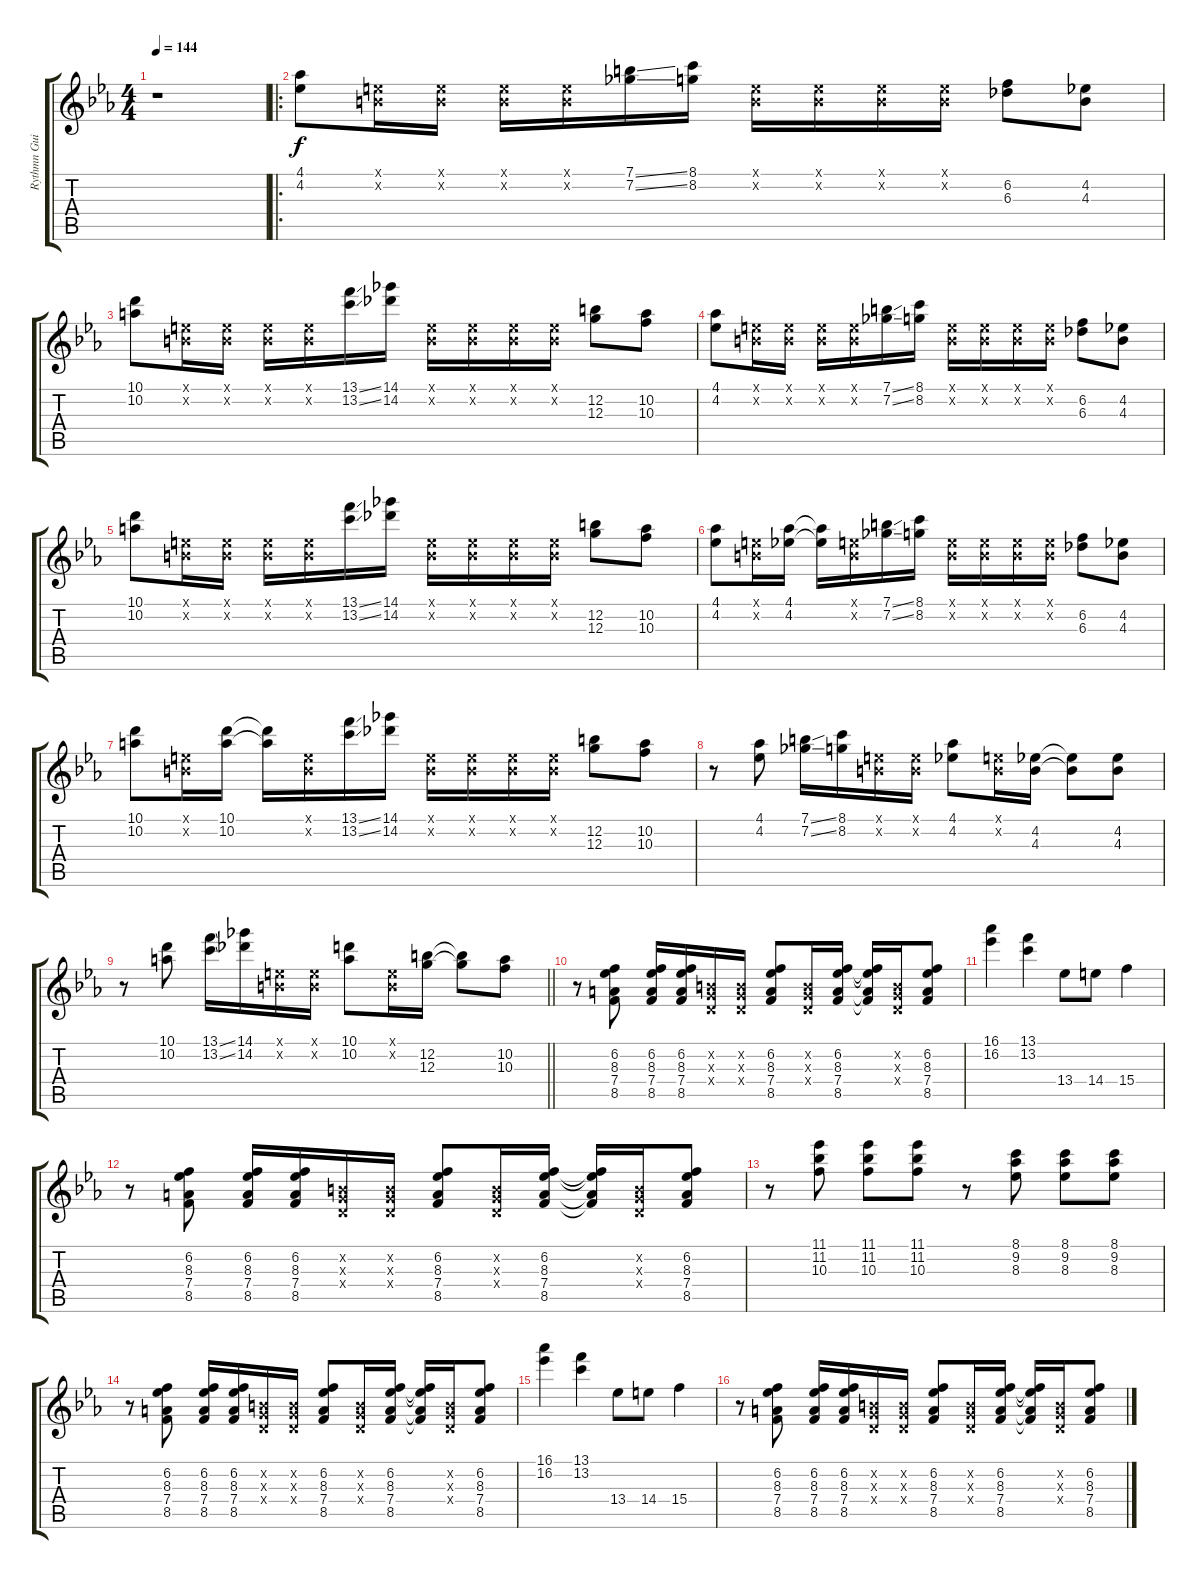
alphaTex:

\track ("Rythmn Guitar" "Rythmn Gui") {instrument electricguitarclean}
\staff {score tabs}
\tuning (E4 B3 G3 D3 A2 E2) {hide}
\ts (4 4)
\tempo 144
\clef g2
\ks eb
r.1{dy f instrument electricguitarclean} |
\ro
(4.1 4.2).8 (0.1{x} 0.2{x}).16 (0.1{x} 0.2{x}).16 (0.1{x} 0.2{x}).16 (0.1{x} 0.2{x}).16 (7.1{ss} 7.2{ss}).16 (8.1 8.2).16 (0.1{x} 0.2{x}).16 (0.1{x} 0.2{x}).16 (0.1{x} 0.2{x}).16 (0.1{x} 0.2{x}).16 (6.2 6.3).8 (4.2 4.3).8 |
(10.1 10.2).8 (0.1{x} 0.2{x}).16 (0.1{x} 0.2{x}).16 (0.1{x} 0.2{x}).16 (0.1{x} 0.2{x}).16 (13.1{ss} 13.2{ss}).16 (14.1 14.2).16 (0.1{x} 0.2{x}).16 (0.1{x} 0.2{x}).16 (0.1{x} 0.2{x}).16 (0.1{x} 0.2{x}).16 (12.2 12.3).8 (10.2 10.3).8 |
(4.1 4.2).8 (0.1{x} 0.2{x}).16 (0.1{x} 0.2{x}).16 (0.1{x} 0.2{x}).16 (0.1{x} 0.2{x}).16 (7.1{ss} 7.2{ss}).16 (8.1 8.2).16 (0.1{x} 0.2{x}).16 (0.1{x} 0.2{x}).16 (0.1{x} 0.2{x}).16 (0.1{x} 0.2{x}).16 (6.2 6.3).8 (4.2 4.3).8 |
(10.1 10.2).8 (0.1{x} 0.2{x}).16 (0.1{x} 0.2{x}).16 (0.1{x} 0.2{x}).16 (0.1{x} 0.2{x}).16 (13.1{ss} 13.2{ss}).16 (14.1 14.2).16 (0.1{x} 0.2{x}).16 (0.1{x} 0.2{x}).16 (0.1{x} 0.2{x}).16 (0.1{x} 0.2{x}).16 (12.2 12.3).8 (10.2 10.3).8 |
(4.1 4.2).8 (0.1{x} 0.2{x}).16 (4.1 4.2).16 (4.1{t} 4.2{t}).16 (0.1{x} 0.2{x}).16 (7.1{ss} 7.2{ss}).16 (8.1 8.2).16 (0.1{x} 0.2{x}).16 (0.1{x} 0.2{x}).16 (0.1{x} 0.2{x}).16 (0.1{x} 0.2{x}).16 (6.2 6.3).8 (4.2 4.3).8 |
(10.1 10.2).8 (0.1{x} 0.2{x}).16 (10.1 10.2).16 (10.1{t} 10.2{t}).16 (0.1{x} 0.2{x}).16 (13.1{ss} 13.2{ss}).16 (14.1 14.2).16 (0.1{x} 0.2{x}).16 (0.1{x} 0.2{x}).16 (0.1{x} 0.2{x}).16 (0.1{x} 0.2{x}).16 (12.2 12.3).8 (10.2 10.3).8 |
r.8 (4.1 4.2).8 (7.1{ss} 7.2{ss}).16 (8.1 8.2).16 (0.1{x} 0.2{x}).16 (0.1{x} 0.2{x}).16 (4.1 4.2).8 (0.1{x} 0.2{x}).16 (4.2 4.3).16 (4.2{t} 4.3{t}).8 (4.2 4.3).8 |
\barLineRight lightlight
r.8 (10.1 10.2).8 (13.1{ss} 13.2{ss}).16 (14.1 14.2).16 (0.1{x} 0.2{x}).16 (0.1{x} 0.2{x}).16 (10.1 10.2).8 (0.1{x} 0.2{x}).16 (12.2 12.3).16 (12.2{t} 12.3{t}).8 (10.2 10.3).8 |
r.8 (6.2 8.3 7.4 8.5).8 (6.2 8.3 7.4 8.5).16 (6.2 8.3 7.4 8.5).16 (0.2{x} 0.3{x} 0.4{x}).16 (0.2{x} 0.3{x} 0.4{x}).16 (6.2 8.3 7.4 8.5).8 (0.2{x} 0.3{x} 0.4{x}).16 (6.2 8.3 7.4 8.5).16 (6.2{t} 8.3{t} 7.4{t} 8.5{t}).16 (0.2{x} 0.3{x} 0.4{x}).16 (6.2 8.3 7.4 8.5).8 |
(16.1 16.2).4 (13.1 13.2).4 13.4.8 14.4.8 15.4.4 |
r.8 (6.2 8.3 7.4 8.5).8 (6.2 8.3 7.4 8.5).16 (6.2 8.3 7.4 8.5).16 (0.2{x} 0.3{x} 0.4{x}).16 (0.2{x} 0.3{x} 0.4{x}).16 (6.2 8.3 7.4 8.5).8 (0.2{x} 0.3{x} 0.4{x}).16 (6.2 8.3 7.4 8.5).16 (6.2{t} 8.3{t} 7.4{t} 8.5{t}).16 (0.2{x} 0.3{x} 0.4{x}).16 (6.2 8.3 7.4 8.5).8 |
r.8 (11.1 11.2 10.3).8 (11.1 11.2 10.3).8 (11.1 11.2 10.3).8 r.8 (8.1 9.2 8.3).8 (8.1 9.2 8.3).8 (8.1 9.2 8.3).8 |
r.8 (6.2 8.3 7.4 8.5).8 (6.2 8.3 7.4 8.5).16 (6.2 8.3 7.4 8.5).16 (0.2{x} 0.3{x} 0.4{x}).16 (0.2{x} 0.3{x} 0.4{x}).16 (6.2 8.3 7.4 8.5).8 (0.2{x} 0.3{x} 0.4{x}).16 (6.2 8.3 7.4 8.5).16 (6.2{t} 8.3{t} 7.4{t} 8.5{t}).16 (0.2{x} 0.3{x} 0.4{x}).16 (6.2 8.3 7.4 8.5).8 |
(16.1 16.2).4 (13.1 13.2).4 13.4.8 14.4.8 15.4.4 |
r.8 (6.2 8.3 7.4 8.5).8 (6.2 8.3 7.4 8.5).16 (6.2 8.3 7.4 8.5).16 (0.2{x} 0.3{x} 0.4{x}).16 (0.2{x} 0.3{x} 0.4{x}).16 (6.2 8.3 7.4 8.5).8 (0.2{x} 0.3{x} 0.4{x}).16 (6.2 8.3 7.4 8.5).16 (6.2{t} 8.3{t} 7.4{t} 8.5{t}).16 (0.2{x} 0.3{x} 0.4{x}).16 (6.2 8.3 7.4 8.5).8
